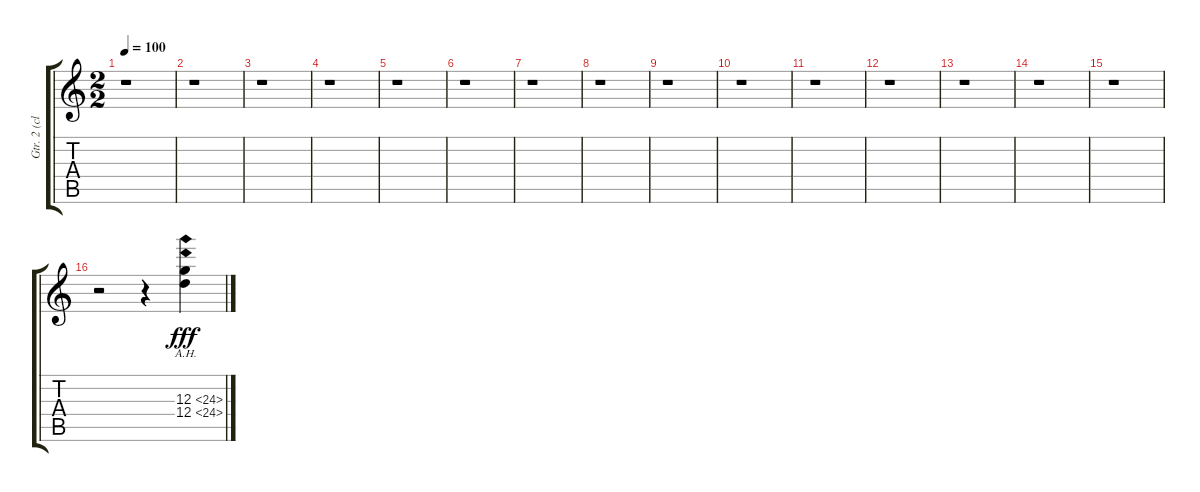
\track ("Gtr. 2 (clean)" "Gtr. 2 (cl") {instrument electricguitarclean}
\staff {score tabs}
\tuning (E4 B3 G3 D3 A2 E2) {hide}
\ts (2 2)
\tempo 100
\clef g2
\ks c
r.1{dy fff instrument electricguitarclean} |
r.1 |
r.1 |
r.1 |
r.1 |
r.1 |
r.1 |
r.1 |
r.1 |
r.1 |
r.1 |
r.1 |
r.1 |
r.1 |
r.1 |
r.2 r.4 (12.3{ah 12} 12.4{ah 12}).4
